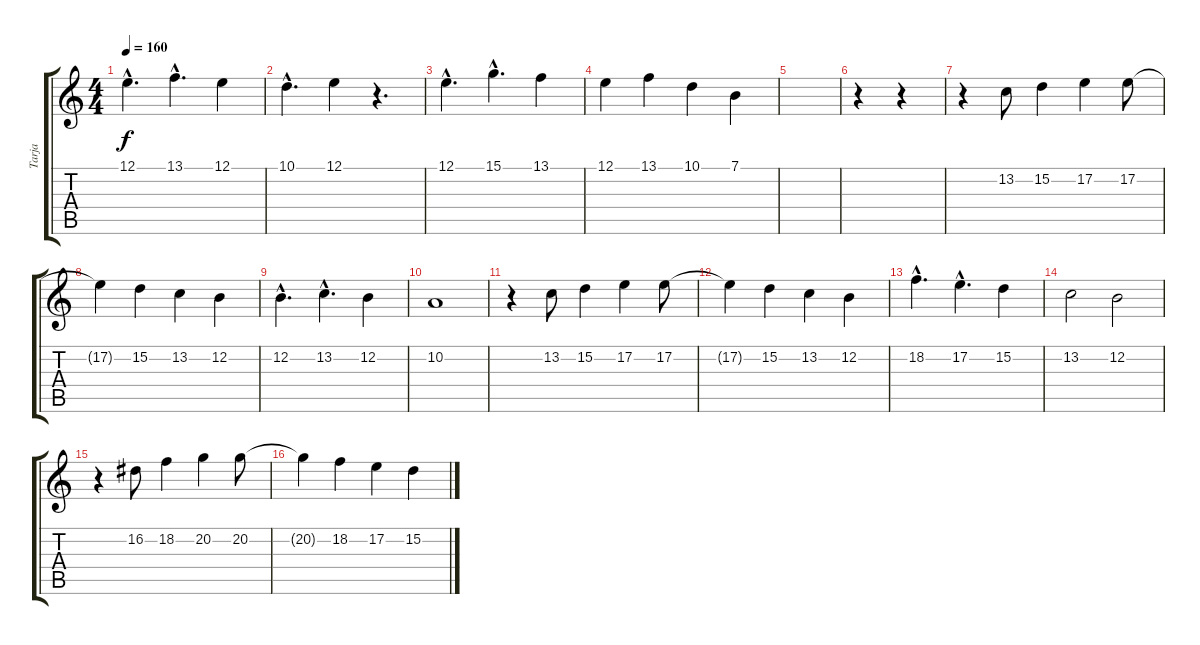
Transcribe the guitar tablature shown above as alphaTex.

\track ("Tarja" "Tarja") {instrument lead6voice}
\staff {score tabs}
\tuning (E4 B3 G3 D3 A2 E2) {hide}
\ts (4 4)
\tempo 160
\clef g2
\ks c
12.1{hac}.4{d dy f} 13.1{hac}.4{d} 12.1.4 |
10.1{hac}.4{d} 12.1.4 r.4{d} |
12.1{hac}.4{d} 15.1{hac}.4{d} 13.1.4 |
12.1.4 13.1.4 10.1.4 7.1.4 |
|
r.4 r.4 |
r.4 13.2.8 15.2.4 17.2.4 17.2.8 |
17.2{t}.4 15.2.4 13.2.4 12.2.4 |
12.2{hac}.4{d} 13.2{hac}.4{d} 12.2.4 |
10.2.1 |
r.4 13.2.8 15.2.4 17.2.4 17.2.8 |
17.2{t}.4 15.2.4 13.2.4 12.2.4 |
18.2{hac}.4{d} 17.2{hac}.4{d} 15.2.4 |
13.2.2 12.2.2 |
r.4 16.2.8 18.2.4 20.2.4 20.2.8 |
20.2{t}.4 18.2.4 17.2.4 15.2.4
